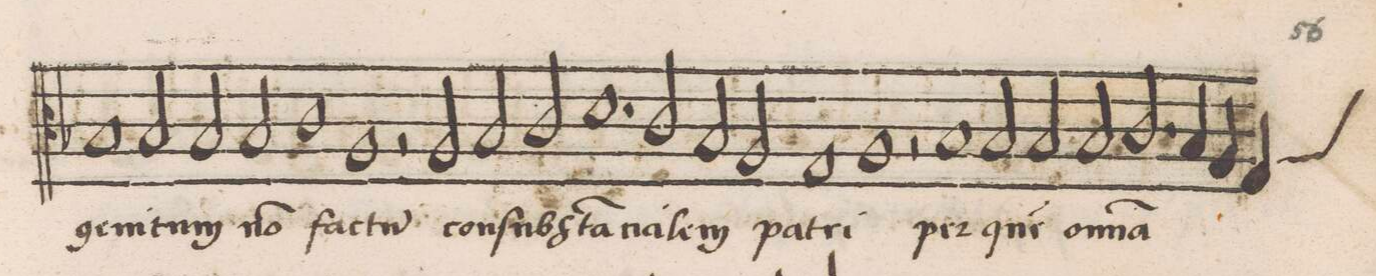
**kern	**text
*I"ALTVS	*
*clefC3	*
*k[b-]	*
*met(C|)	*
*M2/1	*
1B-/	ge-
2B-/	-ni-
=47-	=47-
2B-/	-tum
2B-/	no(n)
1c\	fac-
=48-	=48-
1A/	-tu(m)
2r	.
2A/	con-
=49-	=49-
2B-/	.
2c/	-ſub-
1.d\	-sta(n)-
=50-	=50-
2c/	-ci-
2B-/	-a-
2A/	-lem
=51-	=51-
1G/	pa-
1A/	-tri
=52-	=52-
2r	.
1B-/	per
2B-/	que(m)
=53-	=53-
2B-/	om-
2B-/	-(n)i-
2.c/	-a
4B-/	.
=54-	=54-
4A/	.
*custos:A	*
4G/	.
*-	*-
